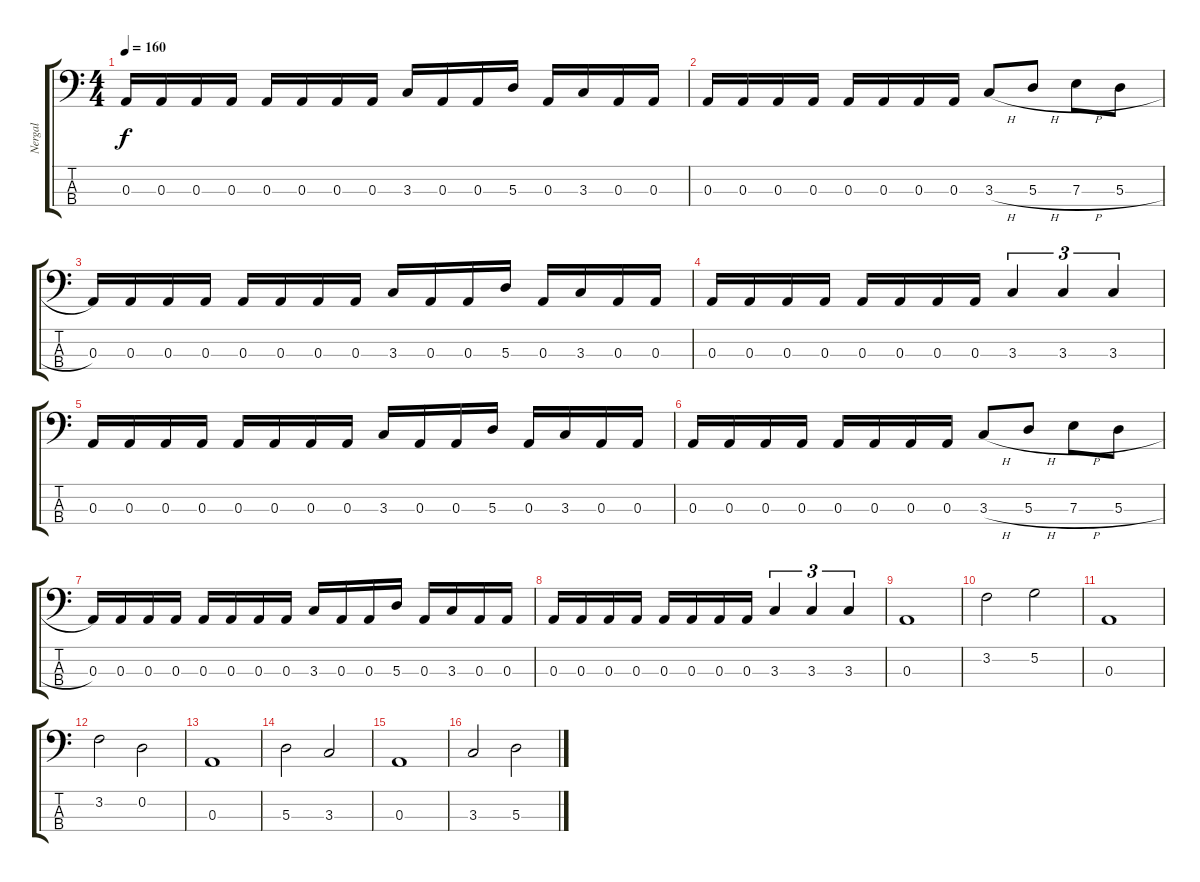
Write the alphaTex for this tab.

\track ("Nergal" "Nergal") {instrument slapbass1}
\staff {score tabs}
\tuning (G2 D2 A1 E1) {hide}
\ts (4 4)
\tempo 160
\clef f4
\ks c
0.3.16{dy f} 0.3.16 0.3.16 0.3.16 0.3.16 0.3.16 0.3.16 0.3.16 3.3.16 0.3.16 0.3.16 5.3.16 0.3.16 3.3.16 0.3.16 0.3.16 |
0.3.16 0.3.16 0.3.16 0.3.16 0.3.16 0.3.16 0.3.16 0.3.16 3.3{h}.8 5.3{h}.8 7.3{h}.8 5.3{h}.8 |
0.3.16 0.3.16 0.3.16 0.3.16 0.3.16 0.3.16 0.3.16 0.3.16 3.3.16 0.3.16 0.3.16 5.3.16 0.3.16 3.3.16 0.3.16 0.3.16 |
0.3.16 0.3.16 0.3.16 0.3.16 0.3.16 0.3.16 0.3.16 0.3.16 3.3.4{tu (3 2)} 3.3.4{tu (3 2)} 3.3.4{tu (3 2)} |
0.3.16 0.3.16 0.3.16 0.3.16 0.3.16 0.3.16 0.3.16 0.3.16 3.3.16 0.3.16 0.3.16 5.3.16 0.3.16 3.3.16 0.3.16 0.3.16 |
0.3.16 0.3.16 0.3.16 0.3.16 0.3.16 0.3.16 0.3.16 0.3.16 3.3{h}.8 5.3{h}.8 7.3{h}.8 5.3{h}.8 |
0.3.16 0.3.16 0.3.16 0.3.16 0.3.16 0.3.16 0.3.16 0.3.16 3.3.16 0.3.16 0.3.16 5.3.16 0.3.16 3.3.16 0.3.16 0.3.16 |
0.3.16 0.3.16 0.3.16 0.3.16 0.3.16 0.3.16 0.3.16 0.3.16 3.3.4{tu (3 2)} 3.3.4{tu (3 2)} 3.3.4{tu (3 2)} |
0.3.1 |
3.2.2 5.2.2 |
0.3.1 |
3.2.2 0.2.2 |
0.3.1 |
5.3.2 3.3.2 |
0.3.1 |
3.3.2 5.3.2
